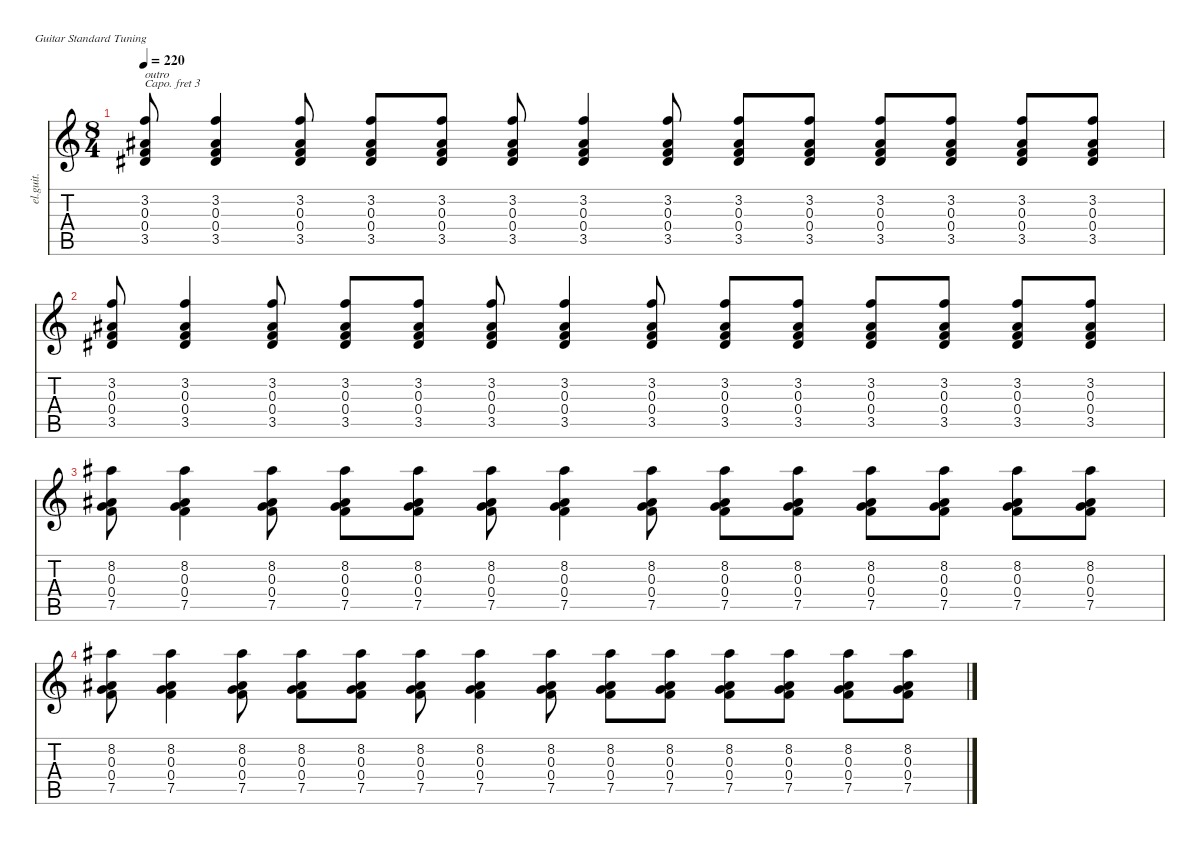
\defaultSystemsLayout 4
\hideDynamics
\bracketExtendMode nobrackets
\otherSystemsTrackNameOrientation horizontal
\track ("Clean Guitar" "el.guit.") {instrument electricguitarclean}
\staff {score tabs}
\capo 3
\tuning (E4 B3 G3 D3 A2 E2)
\ts (8 4)
\tempo 220
\clef g2
\ks c
(3.5{acc #} 0.3{acc #} 0.4 3.2).8{txt "outro" dy mf beam Up} (3.5{acc #} 0.4 0.3{acc #} 3.2).4{beam Up} (3.5{acc #} 0.4 0.3{acc #} 3.2).8{beam Up} (3.5{acc #} 0.4 0.3{acc #} 3.2).8{beam Up} (3.5{acc #} 0.4 0.3{acc #} 3.2).8{beam Up} (3.5{acc #} 0.4 0.3{acc #} 3.2).8{beam Up} (3.5{acc #} 0.4 0.3{acc #} 3.2).4{beam Up} (3.5{acc #} 0.4 0.3{acc #} 3.2).8{beam Up} (3.5{acc #} 0.4 0.3{acc #} 3.2).8{beam Up} (3.5{acc #} 0.4 0.3{acc #} 3.2).8{beam Up} (3.5{acc #} 0.4 0.3{acc #} 3.2).8{beam Up} (3.5{acc #} 0.4 0.3{acc #} 3.2).8{beam Up} (3.5{acc #} 0.4 0.3{acc #} 3.2).8{beam Up} (3.5{acc #} 0.4 0.3{acc #} 3.2).8{beam Up} |
(3.5{acc #} 0.3{acc #} 0.4 3.2).8{beam Up} (3.5{acc #} 0.4 0.3{acc #} 3.2).4{beam Up} (3.5{acc #} 0.4 0.3{acc #} 3.2).8{beam Up} (3.5{acc #} 0.4 0.3{acc #} 3.2).8{beam Up} (3.5{acc #} 0.4 0.3{acc #} 3.2).8{beam Up} (3.5{acc #} 0.4 0.3{acc #} 3.2).8{beam Up} (3.5{acc #} 0.4 0.3{acc #} 3.2).4{beam Up} (3.5{acc #} 0.4 0.3{acc #} 3.2).8{beam Up} (3.5{acc #} 0.4 0.3{acc #} 3.2).8{beam Up} (3.5{acc #} 0.4 0.3{acc #} 3.2).8{beam Up} (3.5{acc #} 0.4 0.3{acc #} 3.2).8{beam Up} (3.5{acc #} 0.4 0.3{acc #} 3.2).8{beam Up} (3.5{acc #} 0.4 0.3{acc #} 3.2).8{beam Up} (3.5{acc #} 0.4 0.3{acc #} 3.2).8{beam Up} |
(7.5 0.3{acc #} 0.4 8.2{acc #}).8{beam Down} (7.5 0.4 0.3{acc #} 8.2{acc #}).4{beam Down} (7.5 0.4 0.3{acc #} 8.2{acc #}).8{beam Down} (7.5 0.4 0.3{acc #} 8.2{acc #}).8{beam Down} (7.5 0.4 0.3{acc #} 8.2{acc #}).8{beam Down} (7.5 0.4 0.3{acc #} 8.2{acc #}).8{beam Down} (7.5 0.4 0.3{acc #} 8.2{acc #}).4{beam Down} (7.5 0.4 0.3{acc #} 8.2{acc #}).8{beam Down} (7.5 0.4 0.3{acc #} 8.2{acc #}).8{beam Down} (7.5 0.4 0.3{acc #} 8.2{acc #}).8{beam Down} (7.5 0.4 0.3{acc #} 8.2{acc #}).8{beam Down} (7.5 0.4 0.3{acc #} 8.2{acc #}).8{beam Down} (7.5 0.4 0.3{acc #} 8.2{acc #}).8{beam Down} (7.5 0.4 0.3{acc #} 8.2{acc #}).8{beam Down} |
(7.5 0.3{acc #} 0.4 8.2{acc #}).8{beam Down} (7.5 0.4 0.3{acc #} 8.2{acc #}).4{beam Down} (7.5 0.4 0.3{acc #} 8.2{acc #}).8{beam Down} (7.5 0.4 0.3{acc #} 8.2{acc #}).8{beam Down} (7.5 0.4 0.3{acc #} 8.2{acc #}).8{beam Down} (7.5 0.4 0.3{acc #} 8.2{acc #}).8{beam Down} (7.5 0.4 0.3{acc #} 8.2{acc #}).4{beam Down} (7.5 0.4 0.3{acc #} 8.2{acc #}).8{beam Down} (7.5 0.4 0.3{acc #} 8.2{acc #}).8{beam Down} (7.5 0.4 0.3{acc #} 8.2{acc #}).8{beam Down} (7.5 0.4 0.3{acc #} 8.2{acc #}).8{beam Down} (7.5 0.4 0.3{acc #} 8.2{acc #}).8{beam Down} (7.5 0.4 0.3{acc #} 8.2{acc #}).8{beam Down} (7.5 0.4 0.3{acc #} 8.2{acc #}).8{beam Down}
